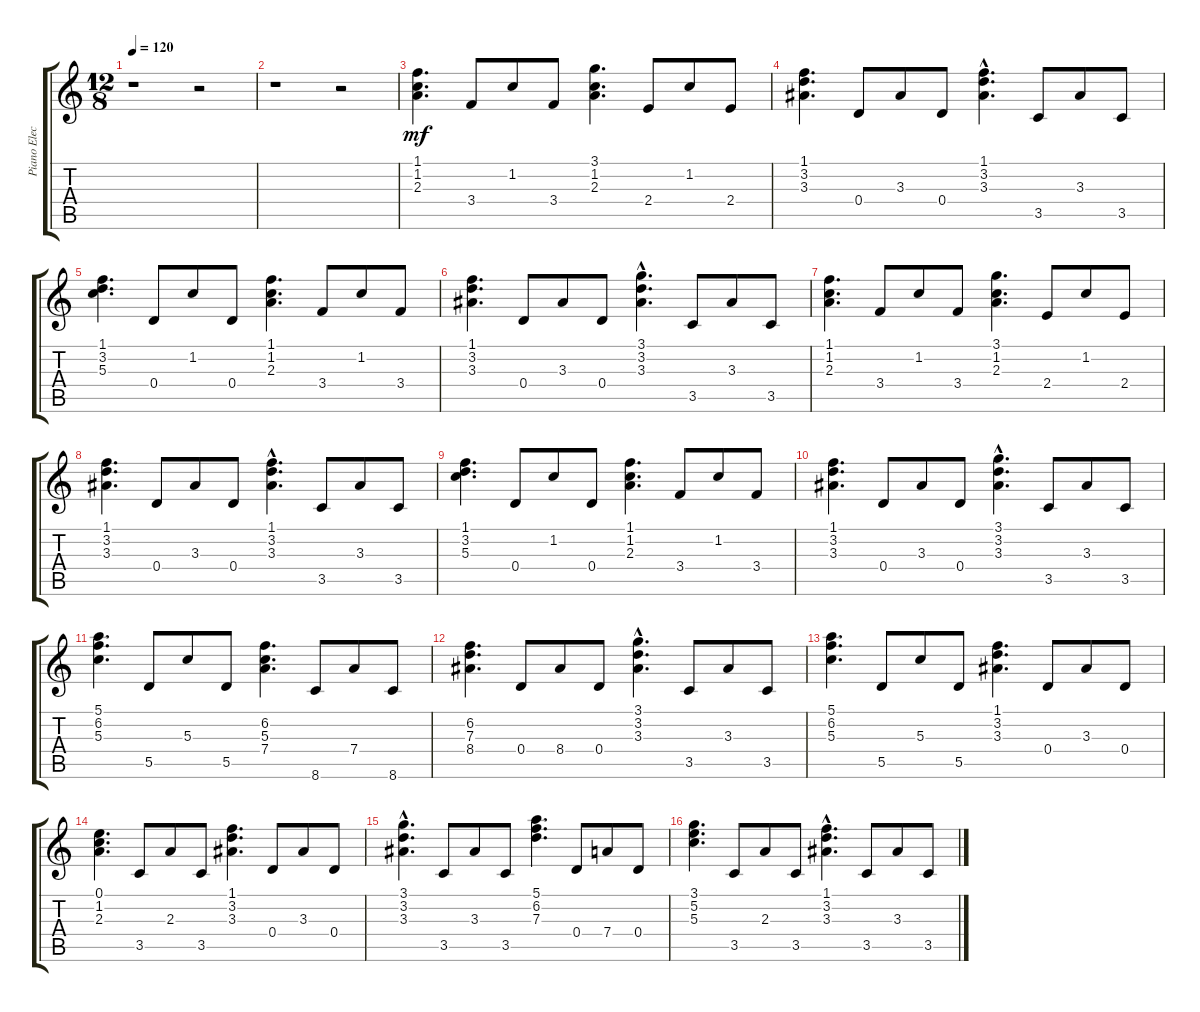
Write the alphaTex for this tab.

\track ("Piano Elec" "Piano Elec") {instrument acousticguitarnylon}
\staff {score tabs}
\tuning (E4 B3 G3 D3 A2 E2) {hide}
\ts (12 8)
\tempo 120
\clef g2
\ks c
r.1{dy mf} r.2 |
r.1 r.2 |
(1.1 1.2 2.3).4{d} 3.4.8 1.2.8 3.4.8 (3.1 1.2 2.3).4{d} 2.4.8 1.2.8 2.4.8 |
(1.1 3.2 3.3).4{d} 0.4.8 3.3.8 0.4.8 (1.1{hac} 3.2{hac} 3.3{hac}).4{d} 3.5.8 3.3.8 3.5.8 |
(1.1 3.2 5.3).4{d} 0.4.8 1.2.8 0.4.8 (1.1 1.2 2.3).4{d} 3.4.8 1.2.8 3.4.8 |
(1.1 3.2 3.3).4{d} 0.4.8 3.3.8 0.4.8 (3.1{hac} 3.2{hac} 3.3{hac}).4{d} 3.5.8 3.3.8 3.5.8 |
(1.1 1.2 2.3).4{d} 3.4.8 1.2.8 3.4.8 (3.1 1.2 2.3).4{d} 2.4.8 1.2.8 2.4.8 |
(1.1 3.2 3.3).4{d} 0.4.8 3.3.8 0.4.8 (1.1{hac} 3.2{hac} 3.3{hac}).4{d} 3.5.8 3.3.8 3.5.8 |
(1.1 3.2 5.3).4{d} 0.4.8 1.2.8 0.4.8 (1.1 1.2 2.3).4{d} 3.4.8 1.2.8 3.4.8 |
(1.1 3.2 3.3).4{d} 0.4.8 3.3.8 0.4.8 (3.1{hac} 3.2{hac} 3.3{hac}).4{d} 3.5.8 3.3.8 3.5.8 |
(5.1 6.2 5.3).4{d} 5.5.8 5.3.8 5.5.8 (6.2 5.3 7.4).4{d} 8.6.8 7.4.8 8.6.8 |
(6.2 7.3 8.4).4{d} 0.4.8 8.4.8 0.4.8 (3.1{hac} 3.2{hac} 3.3{hac}).4{d} 3.5.8 3.3.8 3.5.8 |
(5.1 6.2 5.3).4{d} 5.5.8 5.3.8 5.5.8 (1.1 3.2 3.3).4{d} 0.4.8 3.3.8 0.4.8 |
(0.1 1.2 2.3).4{d} 3.5.8 2.3.8 3.5.8 (1.1 3.2 3.3).4{d} 0.4.8 3.3.8 0.4.8 |
(3.1{hac} 3.2{hac} 3.3{hac}).4{d} 3.5.8 3.3.8 3.5.8 (5.1 6.2 7.3).4{d} 0.4.8 7.4.8 0.4.8 |
(3.1 5.2 5.3).4{d} 3.5.8 2.3.8 3.5.8 (1.1{hac} 3.2{hac} 3.3{hac}).4{d} 3.5.8 3.3.8 3.5.8
